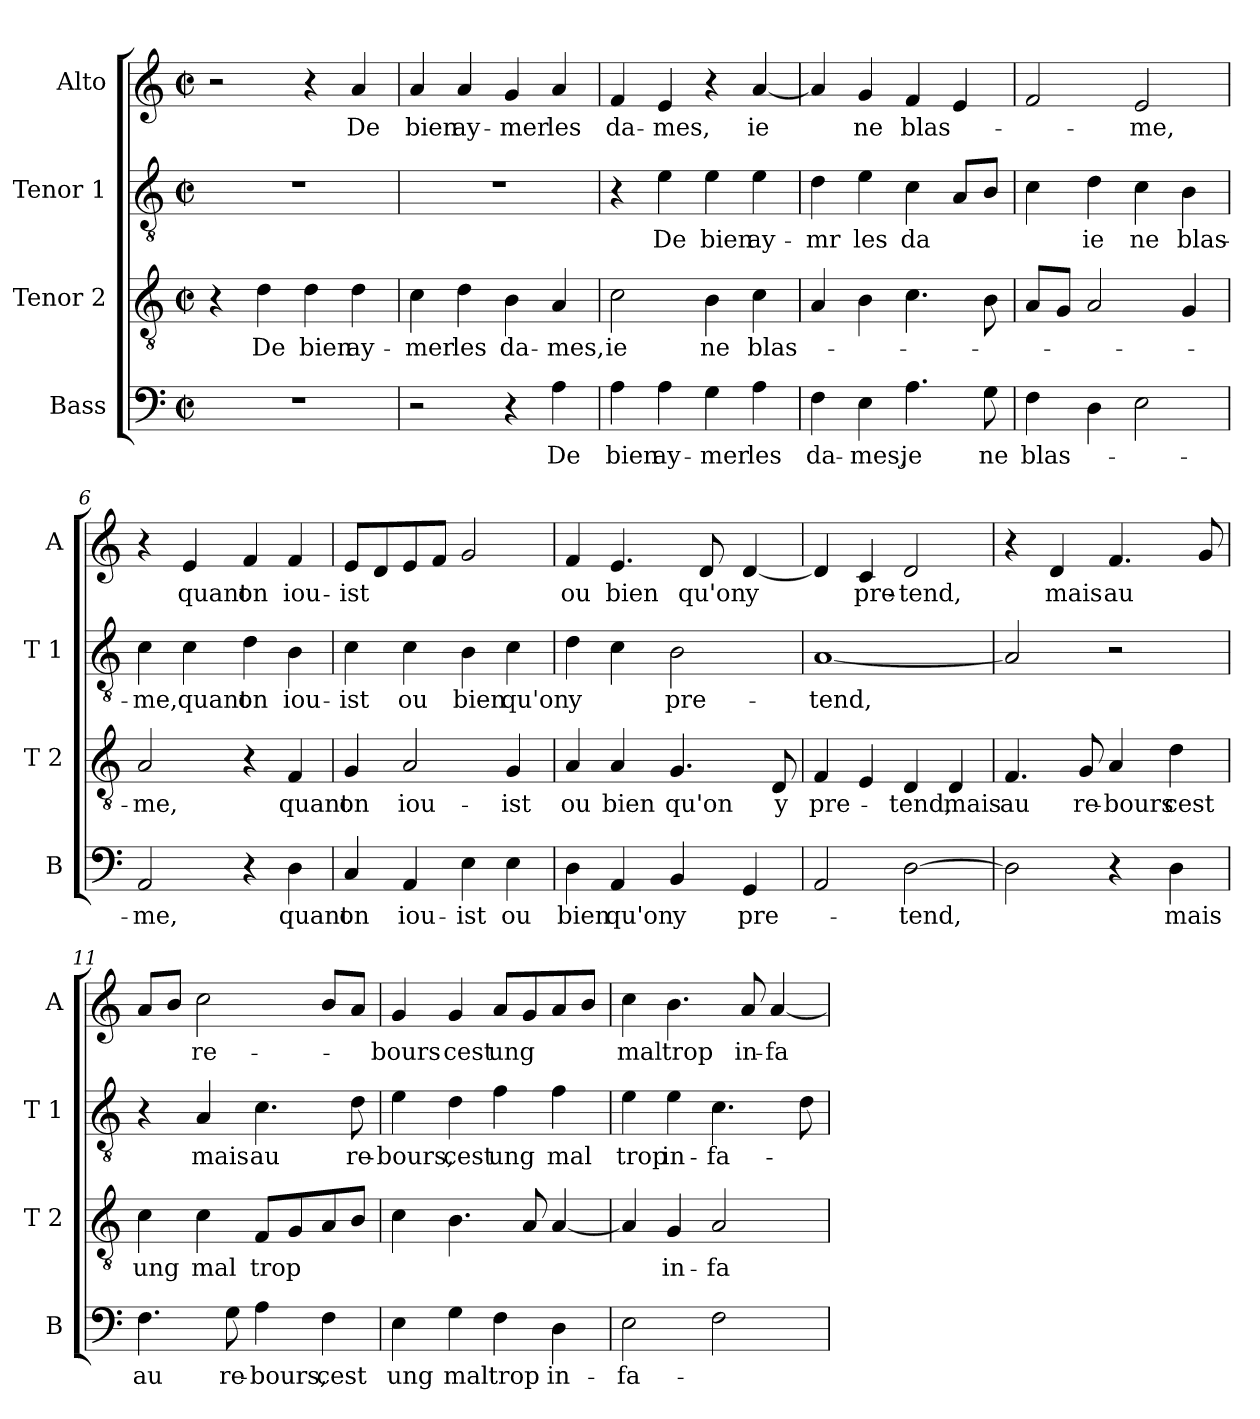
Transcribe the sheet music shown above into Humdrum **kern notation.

**kern	**text	**kern	**text	**kern	**text	**kern	**text
*part4	*part4	*part3	*part3	*part2	*part2	*part1	*part1
*staff4	*staff4	*staff3	*staff3	*staff2	*staff2	*staff1	*staff1
*I"Bass	*	*I"Tenor 2	*	*I"Tenor 1	*	*I"Alto	*
*I'B	*	*I'T 2	*	*I'T 1	*	*I'A	*
*clefF4	*	*clefGv2	*	*clefGv2	*	*clefG2	*
*k[]	*	*k[]	*	*k[]	*	*k[]	*
*C:	*	*C:	*	*C:	*	*C:	*
*M2/2	*	*M2/2	*	*M2/2	*	*M2/2	*
*met(c|)	*	*met(c|)	*	*met(c|)	*	*met(c|)	*
=1	=1	=1	=1	=1	=1	=1	=1
1r	.	4r	.	1r	.	2r	.
!	!	!	!LO:LY:b	!	!	!	!
.	.	4d\	De	.	.	.	.
!	!	!	!LO:LY:b	!	!	!	!
.	.	4d\	bien	.	.	4r	.
!	!	!	!LO:LY:b	!	!	!	!LO:LY:b
.	.	4d\	ay-	.	.	4a/	De
=2	=2	=2	=2	=2	=2	=2	=2
!	!	!	!LO:LY:b	!	!	!	!LO:LY:b
2r	.	4c\	-mer	1r	.	4a/	bien
!	!	!	!LO:LY:b	!	!	!	!LO:LY:b
.	.	4d\	les	.	.	4a/	ay-
!	!	!	!LO:LY:b	!	!	!	!LO:LY:b
4r	.	4B\	da-	.	.	4g/	-mer
!	!LO:LY:b	!	!LO:LY:b	!	!	!	!LO:LY:b
4A\	De	4A/	-mes,	.	.	4a/	les
=3	=3	=3	=3	=3	=3	=3	=3
!	!LO:LY:b	!	!LO:LY:b	!	!	!	!LO:LY:b
4A\	bien	2c\	ie	4r	.	4f/	da-
!	!LO:LY:b	!	!	!	!LO:LY:b	!	!LO:LY:b
4A\	ay-	.	.	4e\	De	4e/	-mes,
!	!LO:LY:b	!	!LO:LY:b	!	!LO:LY:b	!	!
4G\	-mer	4B\	ne	4e\	bien	4r	.
!	!LO:LY:b	!	!LO:LY:b	!	!LO:LY:b	!	!LO:LY:b
4A\	les	4c\	blas-	4e\	ay-	[4a/	ie
=4	=4	=4	=4	=4	=4	=4	=4
!	!LO:LY:b	!	!	!	!LO:LY:b	!	!
4F\	da-	4A/	.	4d\	-mr	4a/]	.
!	!LO:LY:b	!	!	!	!LO:LY:b	!	!LO:LY:b
4E\	-mes,	4B\	.	4e\	les	4g/	ne
!	!LO:LY:b	!	!	!	!LO:LY:b	!	!LO:LY:b
4.A\	je	4.c\	.	4c\	da	4f/	blas-
.	.	.	.	8A/L	.	4e/	.
!	!LO:LY:b	!	!	!	!	!	!
8G\	ne	8B\	.	8B/J	.	.	.
=5	=5	=5	=5	=5	=5	=5	=5
!	!LO:LY:b	!	!	!	!	!	!
4F\	blas-	8A/L	.	4c\	.	2f/	.
.	.	8G/J	.	.	.	.	.
!	!	!	!	!	!LO:LY:b	!	!
4D\	.	2A/	.	4d\	ie	.	.
!	!	!	!	!	!LO:LY:b	!	!LO:LY:b
2E\	.	.	.	4c\	ne	2e/	-me,
!	!	!	!	!	!LO:LY:b	!	!
.	.	4G/	.	4B\	blas-	.	.
!!LO:LB:g=z
=6	=6	=6	=6	=6	=6	=6	=6
!	!LO:LY:b	!	!LO:LY:b	!	!LO:LY:b	!	!
2AA/	-me,	2A/	-me,	4c\	-me,	4r	.
!	!	!	!	!	!LO:LY:b	!	!LO:LY:b
.	.	.	.	4c\	quant	4e/	quant
!	!	!	!	!	!LO:LY:b	!	!LO:LY:b
4r	.	4r	.	4d\	on	4f/	on
!	!LO:LY:b	!	!LO:LY:b	!	!LO:LY:b	!	!LO:LY:b
4D\	quant	4F/	quant	4B\	iou-	4f/	iou-
=7	=7	=7	=7	=7	=7	=7	=7
!	!LO:LY:b	!	!LO:LY:b	!	!LO:LY:b	!	!LO:LY:b
4C/	on	4G/	on	4c\	-ist	8e/L	-ist
.	.	.	.	.	.	8d/	.
!	!LO:LY:b	!	!LO:LY:b	!	!LO:LY:b	!	!
4AA/	iou-	2A/	iou-	4c\	ou	8e/	.
.	.	.	.	.	.	8f/J	.
!	!LO:LY:b	!	!	!	!LO:LY:b	!	!
4E\	-ist	.	.	4B\	bien	2g/	.
!	!LO:LY:b	!	!LO:LY:b	!	!LO:LY:b	!	!
4E\	ou	4G/	-ist	4c\	qu'on	.	.
=8	=8	=8	=8	=8	=8	=8	=8
!	!LO:LY:b	!	!LO:LY:b	!	!LO:LY:b	!	!LO:LY:b
4D\	bien	4A/	ou	4d\	y	4f/	ou
!	!LO:LY:b	!	!LO:LY:b	!	!	!	!LO:LY:b
4AA/	qu'on	4A/	bien	4c\	.	4.e/	bien
!	!LO:LY:b	!	!LO:LY:b	!	!LO:LY:b	!	!
4BB/	y	4.G/	qu'on	2B\	pre-	.	.
!	!	!	!	!	!	!	!LO:LY:b
.	.	.	.	.	.	8d/	qu'on
!	!LO:LY:b	!	!	!	!	!	!LO:LY:b
4GG/	pre-	.	.	.	.	[4d/	y
!	!	!	!LO:LY:b	!	!	!	!
.	.	8D/	y	.	.	.	.
=9	=9	=9	=9	=9	=9	=9	=9
!	!	!	!LO:LY:b	!	!LO:LY:b	!	!
2AA/	.	4F/	pre-	[1A	-tend,	4d/]	.
!	!	!	!	!	!	!	!LO:LY:b
.	.	4E/	.	.	.	4c/	pre-
!	!LO:LY:b	!	!LO:LY:b	!	!	!	!LO:LY:b
[2D\	-tend,	4D/	-tend,	.	.	2d/	-tend,
!	!	!	!LO:LY:b	!	!	!	!
.	.	4D/	mais	.	.	.	.
=10	=10	=10	=10	=10	=10	=10	=10
!	!	!	!LO:LY:b	!	!	!	!
2D\]	.	4.F/	au	2A/]	.	4r	.
!	!	!	!	!	!	!	!LO:LY:b
.	.	.	.	.	.	4d/	mais
!	!	!	!LO:LY:b	!	!	!	!
.	.	8G/	re-	.	.	.	.
!	!	!	!LO:LY:b	!	!	!	!LO:LY:b
4r	.	4A/	-bours	2r	.	4.f/	au
!	!LO:LY:b	!	!LO:LY:b	!	!	!	!
4D\	mais	4d\	cest	.	.	.	.
.	.	.	.	.	.	8g/	.
!!LO:LB:g=z
=11	=11	=11	=11	=11	=11	=11	=11
!	!LO:LY:b	!	!LO:LY:b	!	!	!	!
4.F\	au	4c\	ung	4r	.	8a/L	.
.	.	.	.	.	.	8b/J	.
!	!	!	!LO:LY:b	!	!LO:LY:b	!	!LO:LY:b
.	.	4c\	mal	4A/	mais	2cc\	re-
!	!LO:LY:b	!	!	!	!	!	!
8G\	re-	.	.	.	.	.	.
!	!LO:LY:b	!	!LO:LY:b	!	!LO:LY:b	!	!
4A\	-bours,	8F/L	trop	4.c\	au	.	.
.	.	8G/	.	.	.	.	.
!	!LO:LY:b	!	!	!	!	!	!
4F\	cest	8A/	.	.	.	8b/L	.
!	!	!	!	!	!LO:LY:b	!	!
.	.	8B/J	.	8d\	re-	8a/J	.
=12	=12	=12	=12	=12	=12	=12	=12
!	!LO:LY:b	!	!	!	!LO:LY:b	!	!LO:LY:b
4E\	ung	4c\	.	4e\	-bours,	4g/	-bours
!	!LO:LY:b	!	!	!	!LO:LY:b	!	!LO:LY:b
4G\	mal	4.B\	.	4d\	cest	4g/	cest
!	!LO:LY:b	!	!	!	!LO:LY:b	!	!LO:LY:b
4F\	trop	.	.	4f\	ung	8a/L	ung
.	.	8A/	.	.	.	8g/	.
!	!LO:LY:b	!	!	!	!LO:LY:b	!	!
4D\	in-	[4A/	.	4f\	mal	8a/	.
.	.	.	.	.	.	8b/J	.
=13	=13	=13	=13	=13	=13	=13	=13
!	!LO:LY:b	!	!	!	!LO:LY:b	!	!LO:LY:b
2E\	-fa-	4A/]	.	4e\	trop	4cc\	mal
!	!	!	!LO:LY:b	!	!LO:LY:b	!	!LO:LY:b
.	.	4G/	in-	4e\	in-	4.b\	trop
!	!	!	!LO:LY:b	!	!LO:LY:b	!	!
2F\	.	2A/	-fa-	4.c\	-fa-	.	.
!	!	!	!	!	!	!	!LO:LY:b
.	.	.	.	.	.	8a/	in-
!	!	!	!	!	!	!	!LO:LY:b
.	.	.	.	.	.	[4a/	-fa-
.	.	.	.	8d\	.	.	.
=	=	=	=	=	=	=	=
*-	*-	*-	*-	*-	*-	*-	*-
